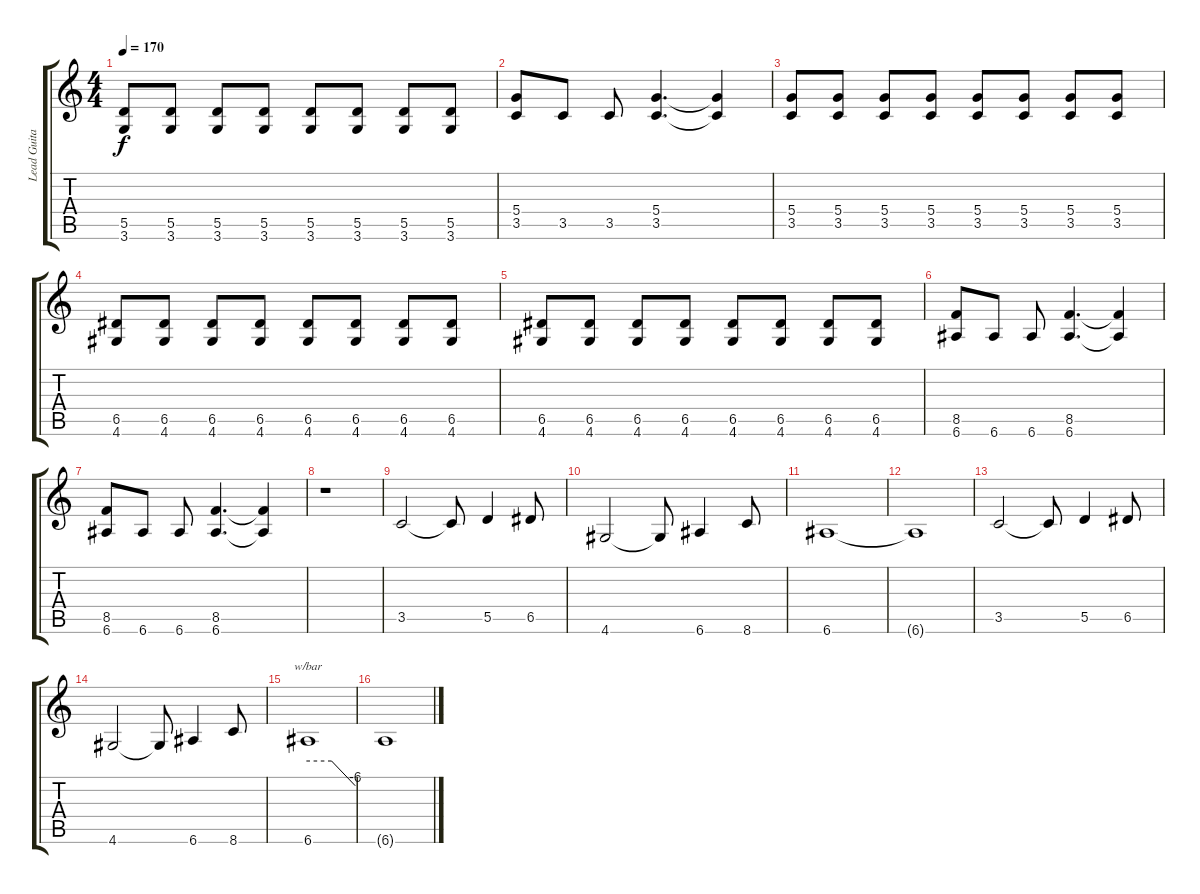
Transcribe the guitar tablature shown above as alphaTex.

\track ("Lead Guitar" "Lead Guita") {instrument distortionguitar}
\staff {score tabs}
\tuning (E4 B3 G3 D3 A2 E2) {hide}
\ts (4 4)
\tempo 170
\clef g2
\ks c
(5.5 3.6).8{dy f} (5.5 3.6).8 (5.5 3.6).8 (5.5 3.6).8 (5.5 3.6).8 (5.5 3.6).8 (5.5 3.6).8 (5.5 3.6).8 |
(5.4 3.5).8 3.5.8 3.5.8 (5.4 3.5).4{d} (5.4{t} 3.5{t}).4 |
(5.4 3.5).8 (5.4 3.5).8 (5.4 3.5).8 (5.4 3.5).8 (5.4 3.5).8 (5.4 3.5).8 (5.4 3.5).8 (5.4 3.5).8 |
(6.5 4.6).8 (6.5 4.6).8 (6.5 4.6).8 (6.5 4.6).8 (6.5 4.6).8 (6.5 4.6).8 (6.5 4.6).8 (6.5 4.6).8 |
(6.5 4.6).8 (6.5 4.6).8 (6.5 4.6).8 (6.5 4.6).8 (6.5 4.6).8 (6.5 4.6).8 (6.5 4.6).8 (6.5 4.6).8 |
(8.5 6.6).8 6.6.8 6.6.8 (8.5 6.6).4{d} (8.5{t} 6.6{t}).4 |
(8.5 6.6).8 6.6.8 6.6.8 (8.5 6.6).4{d} (8.5{t} 6.6{t}).4 |
r.1 |
3.5.2 3.5{t}.8 5.5.4 6.5.8 |
4.6.2 4.6{t}.8 6.6.4 8.6.8 |
6.6.1 |
6.6{t}.1 |
3.5.2 3.5{t}.8 5.5.4 6.5.8 |
4.6.2 4.6{t}.8 6.6.4 8.6.8 |
6.6.1{tbe (custom default 0 0 30 0 60 -24)} |
6.6{t}.1
